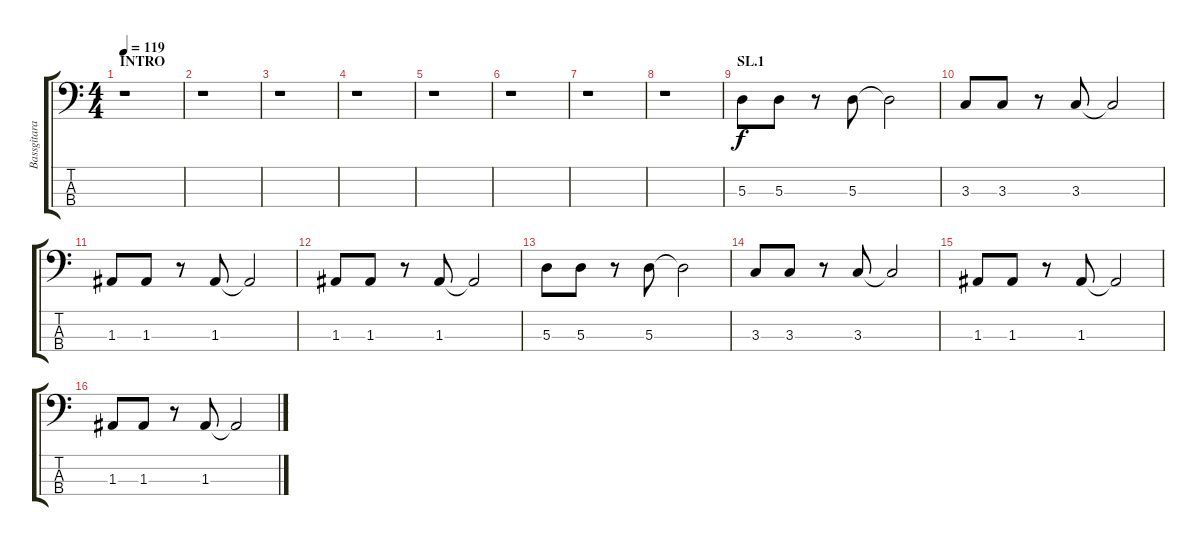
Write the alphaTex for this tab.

\track ("Bassgitara" "Bassgitara") {instrument electricbassfinger}
\staff {score tabs}
\tuning (G2 D2 A1 E1) {hide}
\ts (4 4)
\section ("" "INTRO")
\tempo 119
\clef f4
\ks c
r.1{dy f instrument electricbassfinger} |
r.1 |
r.1 |
r.1 |
r.1 |
r.1 |
r.1 |
r.1 |
\section ("" "SL.1")
5.3.8 5.3.8 r.8 5.3.8 5.3{t}.2 |
3.3.8 3.3.8 r.8 3.3.8 3.3{t}.2 |
1.3.8 1.3.8 r.8 1.3.8 1.3{t}.2 |
1.3.8 1.3.8 r.8 1.3.8 1.3{t}.2 |
5.3.8 5.3.8 r.8 5.3.8 5.3{t}.2 |
3.3.8 3.3.8 r.8 3.3.8 3.3{t}.2 |
1.3.8 1.3.8 r.8 1.3.8 1.3{t}.2 |
1.3.8 1.3.8 r.8 1.3.8 1.3{t}.2
